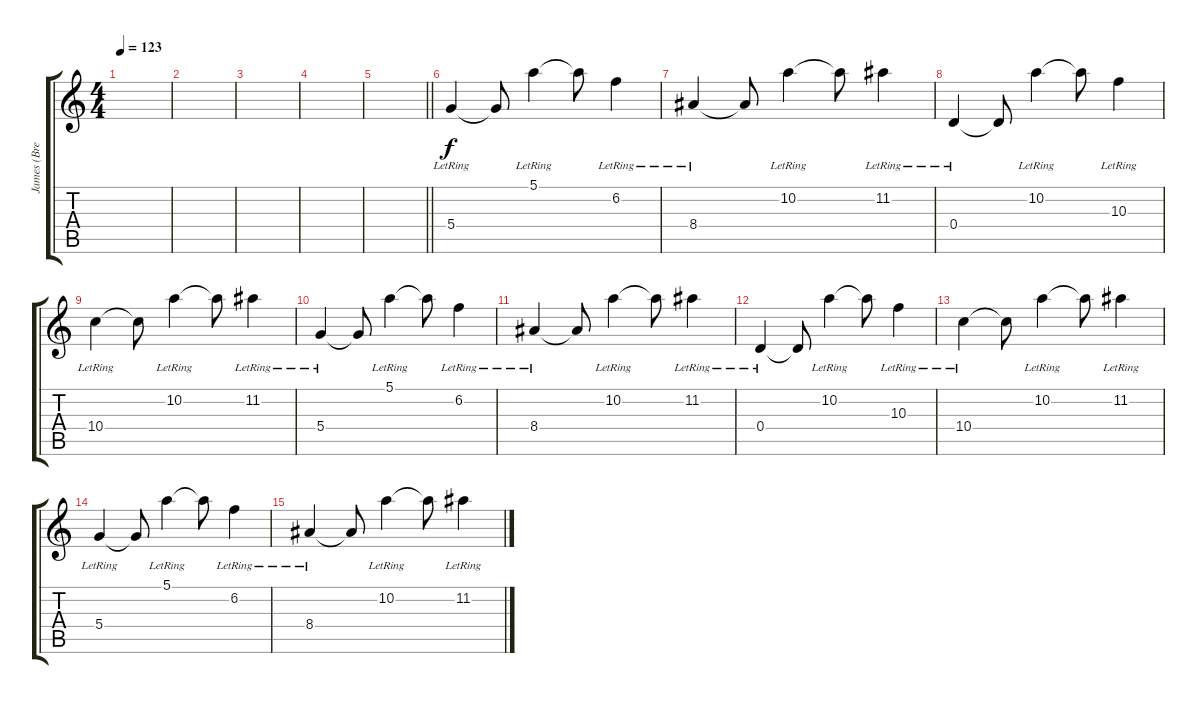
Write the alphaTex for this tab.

\track ("James (Breakdown)" "James (Bre") {instrument electricguitarjazz}
\staff {score tabs}
\tuning (E4 B3 G3 D3 A2 E2) {hide}
\ts (4 4)
\tempo 123
\clef g2
\ks c
|
|
|
|
\barLineRight lightlight
|
5.4{lr}.4 5.4{t}.8 5.1{lr}.4 5.1{t}.8 6.2{lr}.4 |
8.4{lr}.4 8.4{t}.8 10.2{lr}.4 10.2{t}.8 11.2{lr}.4 |
0.4{lr}.4 0.4{t}.8 10.2{lr}.4 10.2{t}.8 10.3{lr}.4 |
10.4{lr}.4 10.4{t}.8 10.2{lr}.4 10.2{t}.8 11.2{lr}.4 |
5.4{lr}.4 5.4{t}.8 5.1{lr}.4 5.1{t}.8 6.2{lr}.4 |
8.4{lr}.4 8.4{t}.8 10.2{lr}.4 10.2{t}.8 11.2{lr}.4 |
0.4{lr}.4 0.4{t}.8 10.2{lr}.4 10.2{t}.8 10.3{lr}.4 |
10.4{lr}.4 10.4{t}.8 10.2{lr}.4 10.2{t}.8 11.2{lr}.4 |
5.4{lr}.4 5.4{t}.8 5.1{lr}.4 5.1{t}.8 6.2{lr}.4 |
8.4{lr}.4 8.4{t}.8 10.2{lr}.4 10.2{t}.8 11.2{lr}.4
